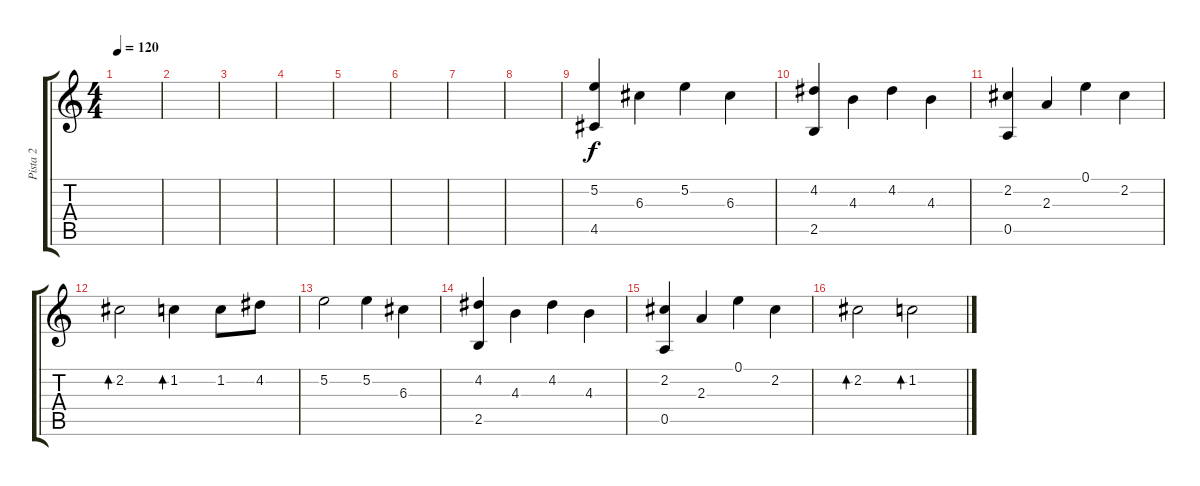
\track ("Pista 2" "Pista 2") {instrument acousticguitarsteel}
\staff {score tabs}
\tuning (E4 B3 G3 D3 A2 E2) {hide}
\ts (4 4)
\tempo 120
\clef g2
\ks c
|
|
|
|
|
|
|
|
(5.2 4.5).4 6.3.4 5.2.4 6.3.4 |
(4.2 2.5).4 4.3.4 4.2.4 4.3.4 |
(2.2 0.5).4 2.3.4 0.1.4 2.2.4 |
2.2.2{bd 240} 1.2.4{bd 120} 1.2.8 4.2.8 |
5.2.2 5.2.4 6.3.4 |
(4.2 2.5).4 4.3.4 4.2.4 4.3.4 |
(2.2 0.5).4 2.3.4 0.1.4 2.2.4 |
2.2.2{bd 240} 1.2.2{bd 120}
